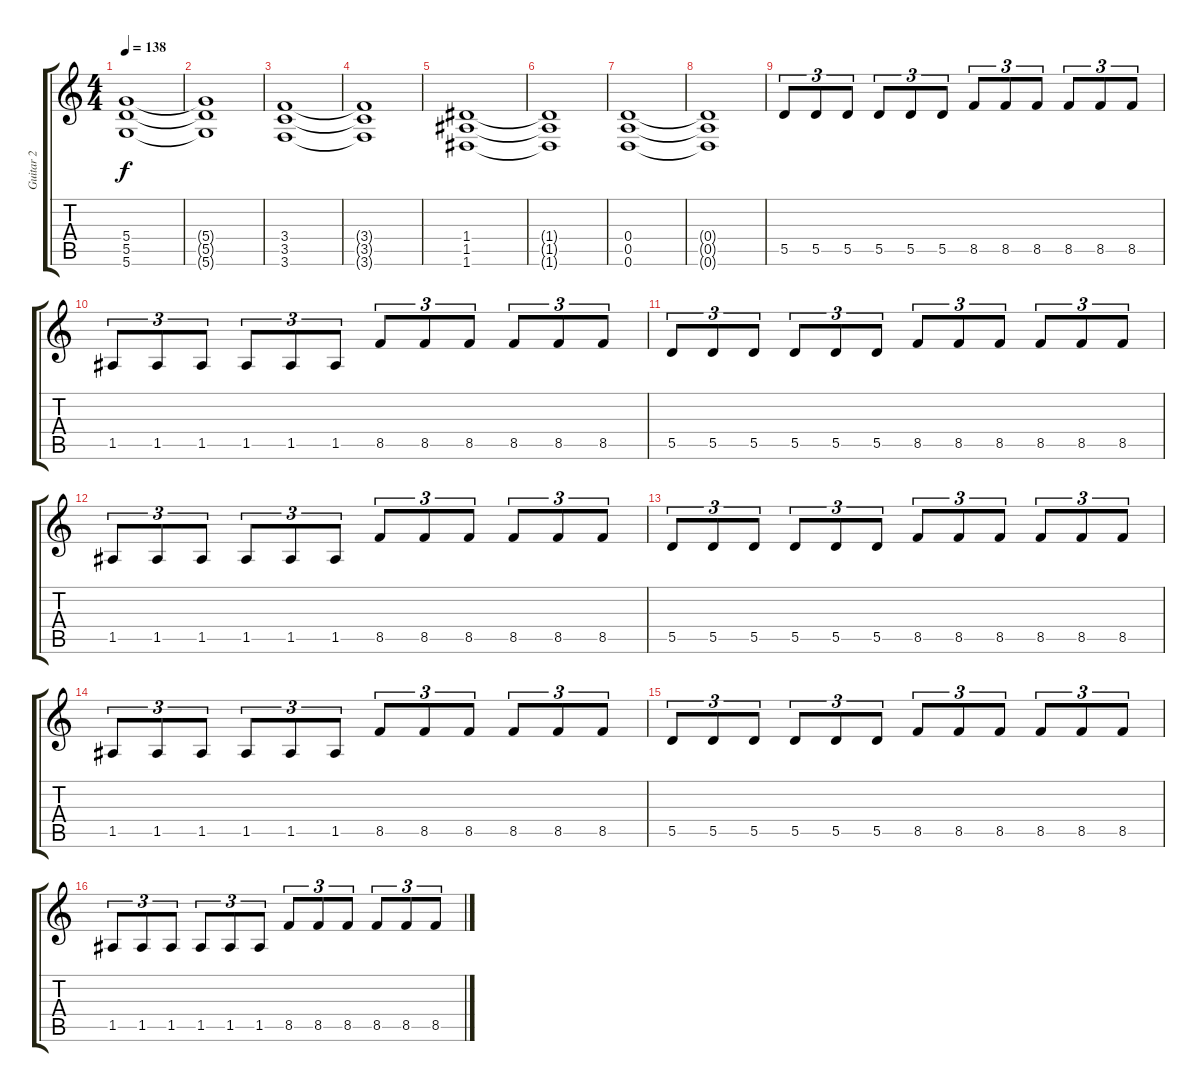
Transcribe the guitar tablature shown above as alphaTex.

\track ("Guitar 2" "Guitar 2") {instrument distortionguitar}
\staff {score tabs}
\tuning (E4 B3 G3 D3 A2 D2) {hide}
\ts (4 4)
\tempo 138
\clef g2
\ks c
(5.4 5.5 5.6).1{dy f} |
(5.4{t} 5.5{t} 5.6{t}).1 |
(3.4 3.5 3.6).1 |
(3.4{t} 3.5{t} 3.6{t}).1 |
(1.4 1.5 1.6).1 |
(1.4{t} 1.5{t} 1.6{t}).1 |
(0.4 0.5 0.6).1 |
(0.4{t} 0.5{t} 0.6{t}).1 |
5.5.8{tu (3 2)} 5.5.8{tu (3 2)} 5.5.8{tu (3 2)} 5.5.8{tu (3 2)} 5.5.8{tu (3 2)} 5.5.8{tu (3 2)} 8.5.8{tu (3 2)} 8.5.8{tu (3 2)} 8.5.8{tu (3 2)} 8.5.8{tu (3 2)} 8.5.8{tu (3 2)} 8.5.8{tu (3 2)} |
1.5.8{tu (3 2)} 1.5.8{tu (3 2)} 1.5.8{tu (3 2)} 1.5.8{tu (3 2)} 1.5.8{tu (3 2)} 1.5.8{tu (3 2)} 8.5.8{tu (3 2)} 8.5.8{tu (3 2)} 8.5.8{tu (3 2)} 8.5.8{tu (3 2)} 8.5.8{tu (3 2)} 8.5.8{tu (3 2)} |
5.5.8{tu (3 2)} 5.5.8{tu (3 2)} 5.5.8{tu (3 2)} 5.5.8{tu (3 2)} 5.5.8{tu (3 2)} 5.5.8{tu (3 2)} 8.5.8{tu (3 2)} 8.5.8{tu (3 2)} 8.5.8{tu (3 2)} 8.5.8{tu (3 2)} 8.5.8{tu (3 2)} 8.5.8{tu (3 2)} |
1.5.8{tu (3 2)} 1.5.8{tu (3 2)} 1.5.8{tu (3 2)} 1.5.8{tu (3 2)} 1.5.8{tu (3 2)} 1.5.8{tu (3 2)} 8.5.8{tu (3 2)} 8.5.8{tu (3 2)} 8.5.8{tu (3 2)} 8.5.8{tu (3 2)} 8.5.8{tu (3 2)} 8.5.8{tu (3 2)} |
5.5.8{tu (3 2)} 5.5.8{tu (3 2)} 5.5.8{tu (3 2)} 5.5.8{tu (3 2)} 5.5.8{tu (3 2)} 5.5.8{tu (3 2)} 8.5.8{tu (3 2)} 8.5.8{tu (3 2)} 8.5.8{tu (3 2)} 8.5.8{tu (3 2)} 8.5.8{tu (3 2)} 8.5.8{tu (3 2)} |
1.5.8{tu (3 2)} 1.5.8{tu (3 2)} 1.5.8{tu (3 2)} 1.5.8{tu (3 2)} 1.5.8{tu (3 2)} 1.5.8{tu (3 2)} 8.5.8{tu (3 2)} 8.5.8{tu (3 2)} 8.5.8{tu (3 2)} 8.5.8{tu (3 2)} 8.5.8{tu (3 2)} 8.5.8{tu (3 2)} |
5.5.8{tu (3 2)} 5.5.8{tu (3 2)} 5.5.8{tu (3 2)} 5.5.8{tu (3 2)} 5.5.8{tu (3 2)} 5.5.8{tu (3 2)} 8.5.8{tu (3 2)} 8.5.8{tu (3 2)} 8.5.8{tu (3 2)} 8.5.8{tu (3 2)} 8.5.8{tu (3 2)} 8.5.8{tu (3 2)} |
1.5.8{tu (3 2)} 1.5.8{tu (3 2)} 1.5.8{tu (3 2)} 1.5.8{tu (3 2)} 1.5.8{tu (3 2)} 1.5.8{tu (3 2)} 8.5.8{tu (3 2)} 8.5.8{tu (3 2)} 8.5.8{tu (3 2)} 8.5.8{tu (3 2)} 8.5.8{tu (3 2)} 8.5.8{tu (3 2)}
